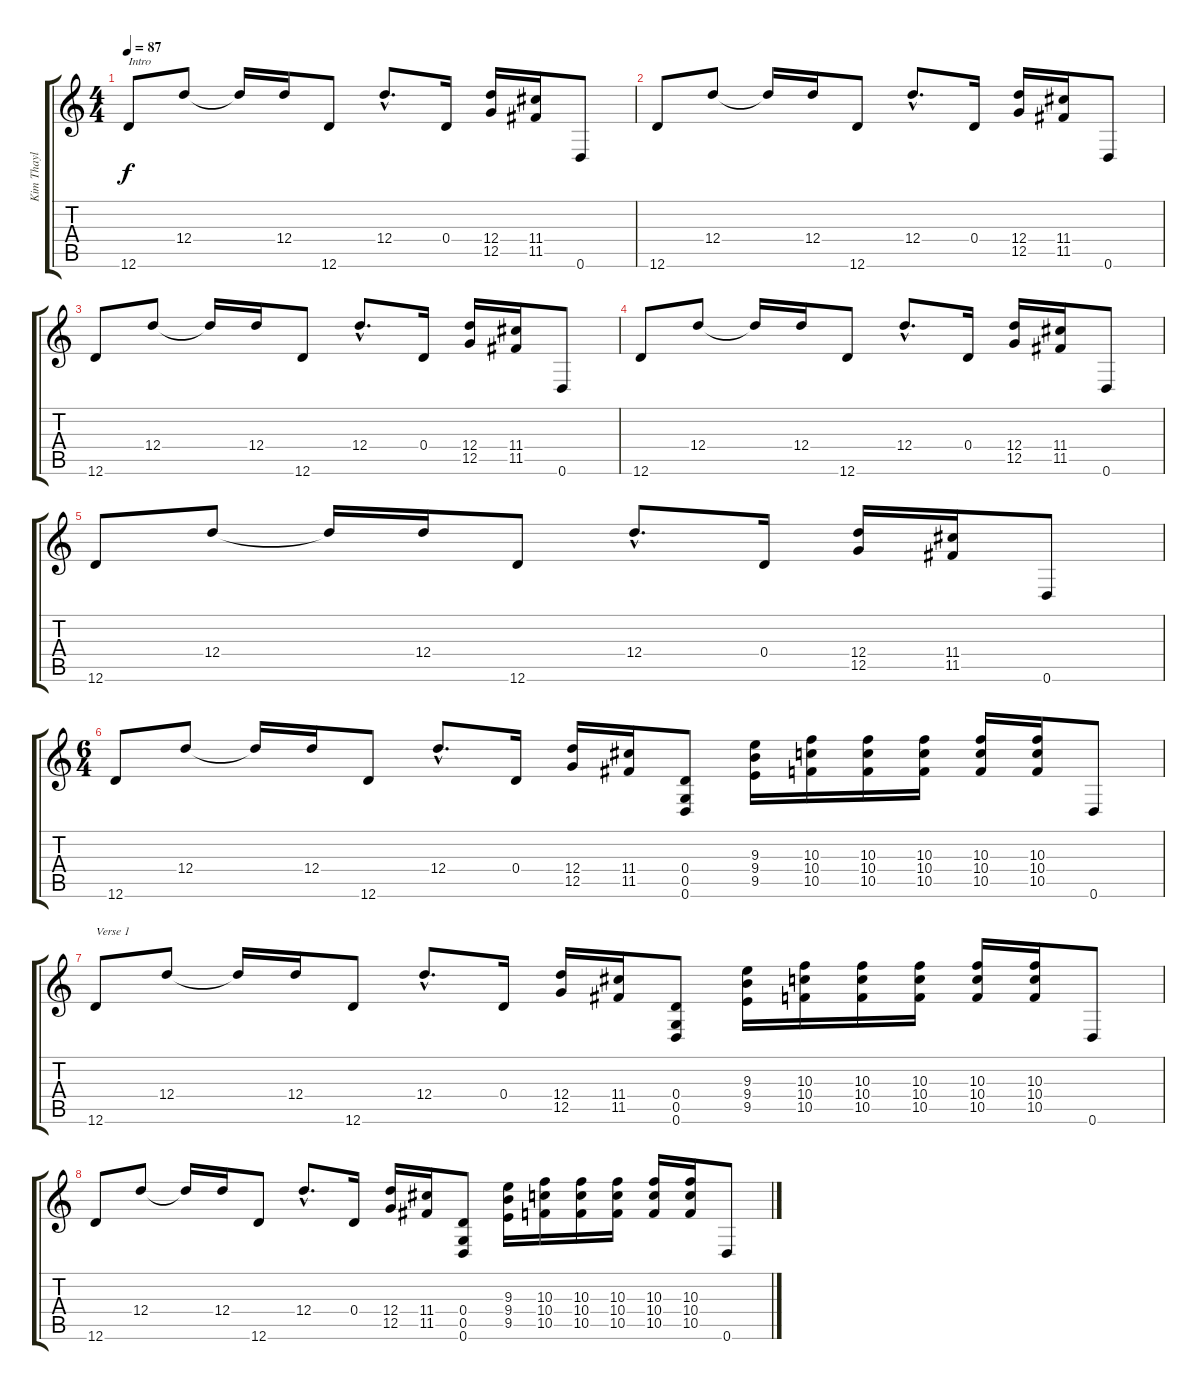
\track ("Kim Thayl" "Kim Thayl") {instrument overdrivenguitar}
\staff {score tabs}
\tuning (E4 B3 G3 D3 G2 D2) {hide}
\ts (4 4)
\tempo 87
\clef g2
\ks c
12.6.8{txt "Intro" dy f instrument overdrivenguitar} 12.4.8 12.4{t}.16 12.4.16 12.6.8 12.4{hac}.8{d} 0.4.16 (12.4 12.5).16 (11.4 11.5).16 0.6.8 |
12.6.8 12.4.8 12.4{t}.16 12.4.16 12.6.8 12.4{hac}.8{d} 0.4.16 (12.4 12.5).16 (11.4 11.5).16 0.6.8 |
12.6.8 12.4.8 12.4{t}.16 12.4.16 12.6.8 12.4{hac}.8{d} 0.4.16 (12.4 12.5).16 (11.4 11.5).16 0.6.8 |
12.6.8 12.4.8 12.4{t}.16 12.4.16 12.6.8 12.4{hac}.8{d} 0.4.16 (12.4 12.5).16 (11.4 11.5).16 0.6.8 |
12.6.8 12.4.8 12.4{t}.16 12.4.16 12.6.8 12.4{hac}.8{d} 0.4.16 (12.4 12.5).16 (11.4 11.5).16 0.6.8 |
\ts (6 4)
12.6.8 12.4.8 12.4{t}.16 12.4.16 12.6.8 12.4{hac}.8{d} 0.4.16 (12.4 12.5).16 (11.4 11.5).16 (0.4 0.5 0.6).8 (9.3 9.4 9.5).16 (10.3 10.4 10.5).16 (10.3 10.4 10.5).16 (10.3 10.4 10.5).16 (10.3 10.4 10.5).16 (10.3 10.4 10.5).16 0.6.8 |
12.6.8{txt "Verse 1"} 12.4.8 12.4{t}.16 12.4.16 12.6.8 12.4{hac}.8{d} 0.4.16 (12.4 12.5).16 (11.4 11.5).16 (0.4 0.5 0.6).8 (9.3 9.4 9.5).16 (10.3 10.4 10.5).16 (10.3 10.4 10.5).16 (10.3 10.4 10.5).16 (10.3 10.4 10.5).16 (10.3 10.4 10.5).16 0.6.8 |
12.6.8 12.4.8 12.4{t}.16 12.4.16 12.6.8 12.4{hac}.8{d} 0.4.16 (12.4 12.5).16 (11.4 11.5).16 (0.4 0.5 0.6).8 (9.3 9.4 9.5).16 (10.3 10.4 10.5).16 (10.3 10.4 10.5).16 (10.3 10.4 10.5).16 (10.3 10.4 10.5).16 (10.3 10.4 10.5).16 0.6.8
